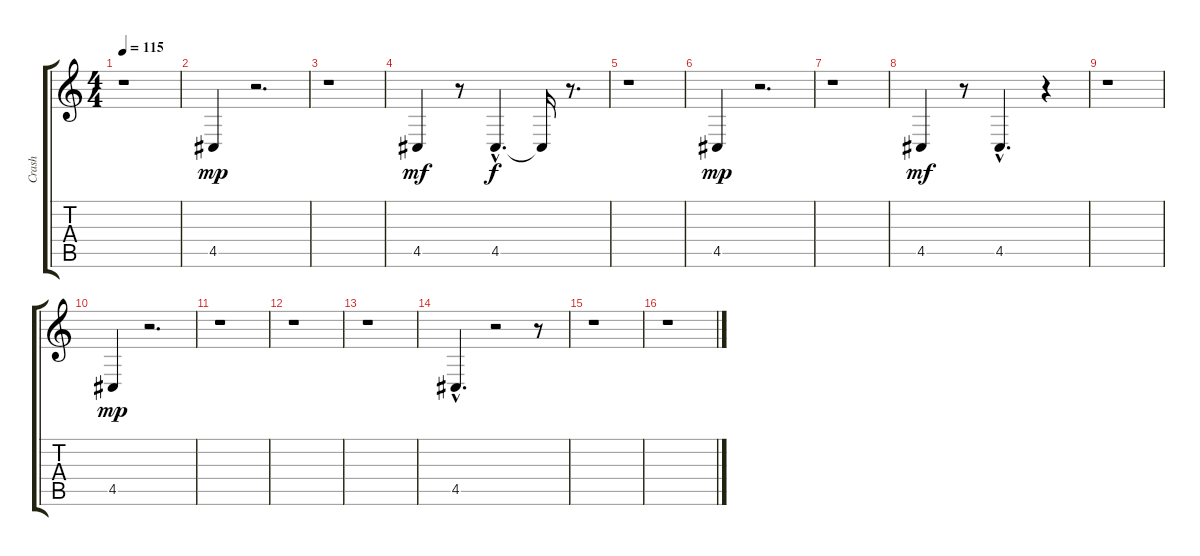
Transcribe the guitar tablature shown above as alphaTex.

\track ("Crash" "Crash") {instrument acousticgrandpiano}
\staff {score tabs}
\tuning (E4 B3 G3 D3 A2 E2) {hide}
\ts (4 4)
\tempo 115
\clef g2
\ks c
r.1{dy f} |
4.5.4{dy mp} r.2{d} |
r.1 |
4.5.4{dy mf} r.8 4.5{hac}.4{d dy f} 4.5{t}.16 r.8{d} |
r.1 |
4.5.4{dy mp} r.2{d} |
r.1 |
4.5.4{dy mf} r.8 4.5{hac}.4{d} r.4 |
r.1 |
4.5.4{dy mp} r.2{d} |
r.1 |
r.1 |
r.1 |
4.5{hac}.4{d} r.2 r.8 |
r.1 |
r.1
